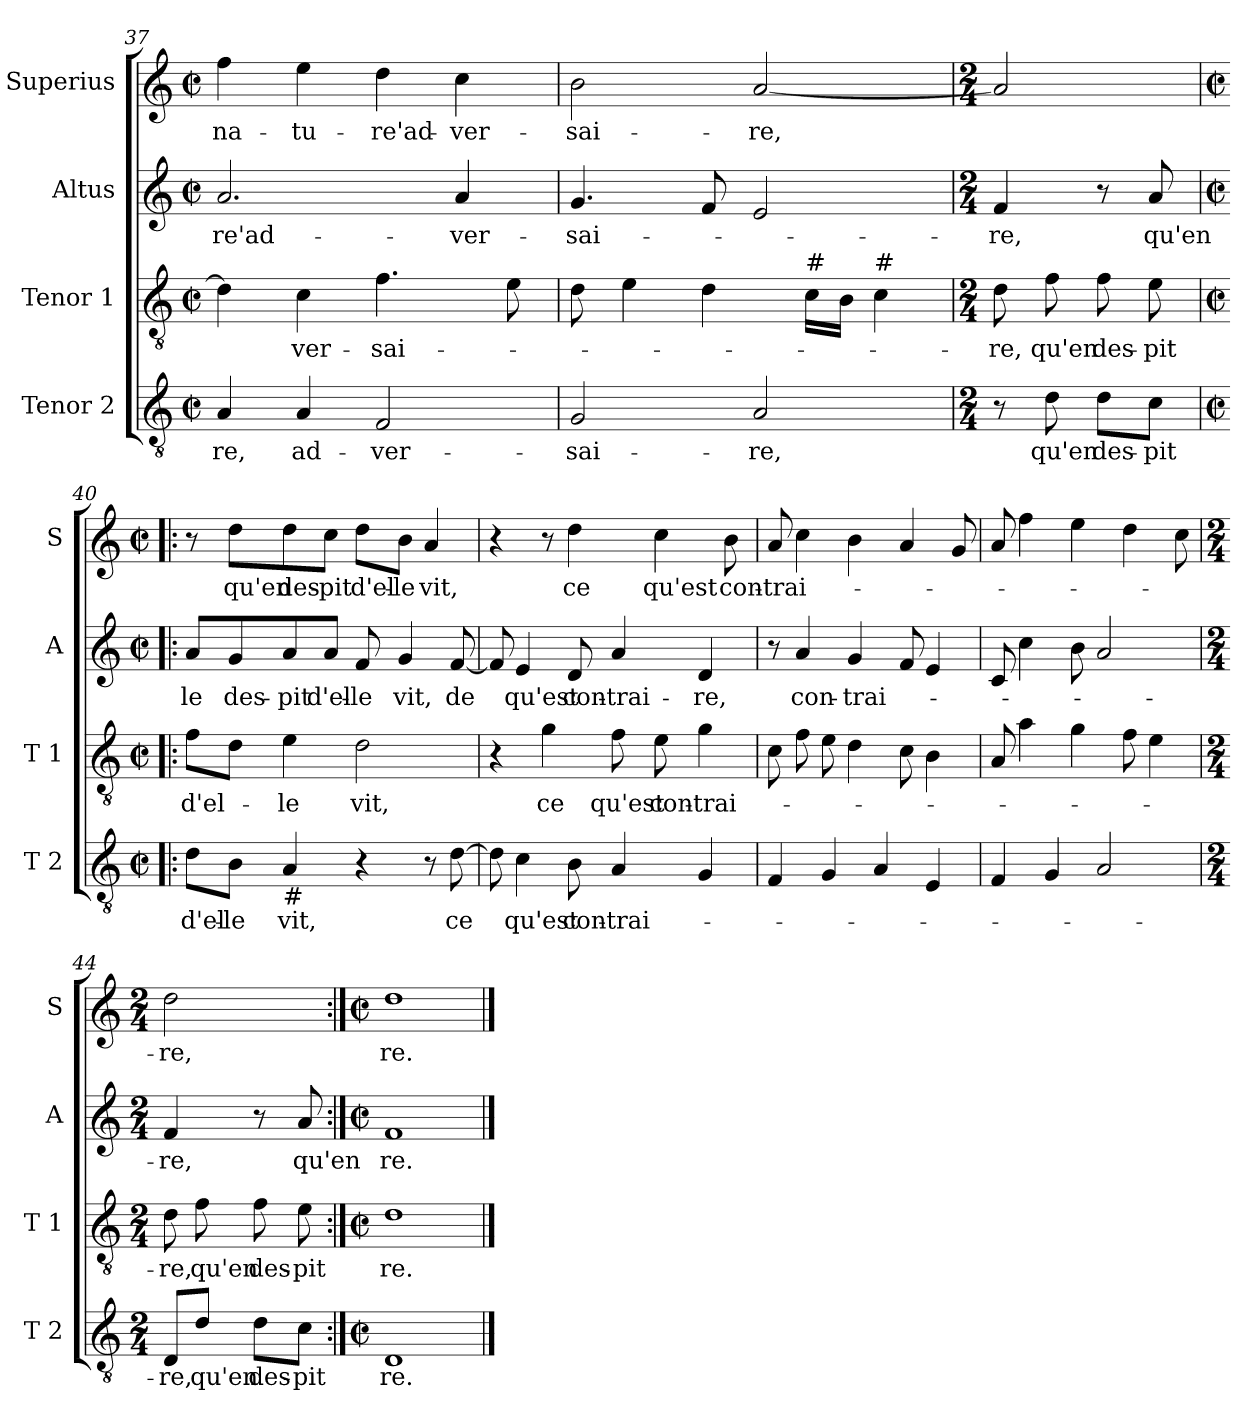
**kern	**text	**kern	**text	**kern	**text	**kern	**text
*part4	*part4	*part3	*part3	*part2	*part2	*part1	*part1
*staff4	*staff4	*staff3	*staff3	*staff2	*staff2	*staff1	*staff1
*I"Tenor 2	*	*I"Tenor 1	*	*I"Altus	*	*I"Superius	*
*I'T 2	*	*I'T 1	*	*I'A	*	*I'S	*
*clefGv2	*	*clefGv2	*	*clefG2	*	*clefG2	*
*k[]	*	*k[]	*	*k[]	*	*k[]	*
*C:	*	*C:	*	*C:	*	*C:	*
*M2/2	*	*M2/2	*	*M2/2	*	*M2/2	*
*met(c|)	*	*met(c|)	*	*met(c|)	*	*met(c|)	*
=37	=37	=37	=37	=37	=37	=37	=37
!	!LO:LY:b	!	!	!	!LO:LY:b	!	!LO:LY:b
4A/	-re,	4d\]	.	2.a/	-re'ad-	4ff\	na-
!	!LO:LY:b	!	!LO:LY:b	!	!	!	!LO:LY:b
4A/	ad-	4c\	-ver-	.	.	4ee\	-tu-
!	!LO:LY:b	!	!LO:LY:b	!	!	!	!LO:LY:b
2F/	-ver-	4.f\	-sai-	.	.	4dd\	-re'ad-
!	!	!	!	!	!LO:LY:b	!	!LO:LY:b
.	.	.	.	4a/	-ver-	4cc\	-ver-
.	.	8e\	.	.	.	.	.
!!LO:LB:g=z
=38	=38	=38	=38	=38	=38	=38	=38
!	!LO:LY:b	!	!	!	!LO:LY:b	!	!LO:LY:b
2G/	-sai-	8d\	.	4.g/	-sai-	2b\	-sai-
.	.	4e\	.	.	.	.	.
.	.	4d\	.	8f/	.	.	.
!	!LO:LY:b	!	!	!	!	!	!LO:LY:b
2A/	-re,	.	.	2e/	.	[2a/	-re,
!	!	!LO:TX:a:t=#	!	!	!	!	!
.	.	16c\LL	.	.	.	.	.
.	.	16B\JJ	.	.	.	.	.
!	!	!LO:TX:a:t=#	!	!	!	!	!
.	.	4c\	.	.	.	.	.
=39	=39	=39	=39	=39	=39	=39	=39
*M2/4	*	*M2/4	*	*M2/4	*	*M2/4	*
!	!	!	!LO:LY:b	!	!LO:LY:b	!	!
8r	.	8d\	-re,	4f/	-re,	2a/]	.
!	!LO:LY:b	!	!LO:LY:b	!	!	!	!
8d\	qu'en	8f\	qu'en	.	.	.	.
!	!LO:LY:b	!	!LO:LY:b	!	!	!	!
8d\L	des-	8f\	des-	8r	.	.	.
!	!LO:LY:b	!	!LO:LY:b	!	!LO:LY:b	!	!
8c\J	-pit	8e\	-pit	8a/	qu'en	.	.
=40!|:	=40!|:	=40!|:	=40!|:	=40!|:	=40!|:	=40!|:	=40!|:
*M2/2	*	*M2/2	*	*M2/2	*	*M2/2	*
*met(c|)	*	*met(c|)	*	*met(c|)	*	*met(c|)	*
!	!LO:LY:b	!	!LO:LY:b	!	!LO:LY:b	!	!
8d\L	d'el-	8f\L	d'el-	8a/L	le	8r	.
!	!LO:LY:b	!	!	!	!LO:LY:b	!	!LO:LY:b
8B\J	-le	8d\J	.	8g/	des-	8dd\L	qu'en
!LO:TX:b:t=#	!	!	!	!	!	!	!
!	!LO:LY:b	!	!LO:LY:b	!	!LO:LY:b	!	!LO:LY:b
4A/	vit,	4e\	-le	8a/	-pit	8dd\	des-
!	!	!	!	!	!LO:LY:b	!	!LO:LY:b
.	.	.	.	8a/J	d'el-	8cc\J	-pit
!	!	!	!LO:LY:b	!	!LO:LY:b	!	!LO:LY:b
4r	.	2d\	vit,	8f/	-le	8dd\L	d'el-
!	!	!	!	!	!LO:LY:b	!	!LO:LY:b
.	.	.	.	4g/	vit,	8b\J	-le
!	!	!	!	!	!	!	!LO:LY:b
8r	.	.	.	.	.	4a/	vit,
!	!LO:LY:b	!	!	!	!LO:LY:b	!	!
[8d\	ce	.	.	[8f/	de	.	.
=41	=41	=41	=41	=41	=41	=41	=41
8d\]	.	4r	.	8f/]	.	4r	.
!	!LO:LY:b	!	!	!	!LO:LY:b	!	!
4c\	qu'est	.	.	4e/	qu'est	.	.
!	!	!	!LO:LY:b	!	!	!	!
.	.	4g\	ce	.	.	8r	.
!	!LO:LY:b	!	!	!	!LO:LY:b	!	!LO:LY:b
8B\	con-	.	.	8d/	con-	4dd\	ce
!	!LO:LY:b	!	!LO:LY:b	!	!LO:LY:b	!	!
4A/	-trai-	8f\	qu'est	4a/	-trai-	.	.
!	!	!	!LO:LY:b	!	!	!	!LO:LY:b
.	.	8e\	con-	.	.	4cc\	qu'est
!	!	!	!LO:LY:b	!	!LO:LY:b	!	!
4G/	.	4g\	-trai-	4d/	-re,	.	.
!	!	!	!	!	!	!	!LO:LY:b
.	.	.	.	.	.	8b\	con-
!!LO:LB:g=z
=42	=42	=42	=42	=42	=42	=42	=42
!	!	!	!	!	!	!	!LO:LY:b
4F/	.	8c\	.	8r	.	8a/	-trai-
!	!	!	!	!	!LO:LY:b	!	!
.	.	8f\	.	4a/	con-	4cc\	.
4G/	.	8e\	.	.	.	.	.
!	!	!	!	!	!LO:LY:b	!	!
.	.	4d\	.	4g/	-trai-	4b\	.
4A/	.	.	.	.	.	.	.
.	.	8c\	.	8f/	.	4a/	.
4E/	.	4B\	.	4e/	.	.	.
.	.	.	.	.	.	8g/	.
=43	=43	=43	=43	=43	=43	=43	=43
4F/	.	8A/	.	8c/	.	8a/	.
.	.	4a\	.	4cc\	.	4ff\	.
4G/	.	.	.	.	.	.	.
.	.	4g\	.	8b\	.	4ee\	.
2A/	.	.	.	2a/	.	.	.
.	.	8f\	.	.	.	4dd\	.
.	.	4e\	.	.	.	.	.
.	.	.	.	.	.	8cc\	.
=44	=44	=44	=44	=44	=44	=44	=44
*M2/4	*	*M2/4	*	*M2/4	*	*M2/4	*
!	!LO:LY:b	!	!LO:LY:b	!	!LO:LY:b	!	!LO:LY:b
8D/L	-re,	8d\	-re,	4f/	-re,	2dd\	-re,
!	!LO:LY:b	!	!LO:LY:b	!	!	!	!
8d/J	qu'en	8f\	qu'en	.	.	.	.
!	!LO:LY:b	!	!LO:LY:b	!	!	!	!
8d\L	des-	8f\	des-	8r	.	.	.
!	!LO:LY:b	!	!LO:LY:b	!	!LO:LY:b	!	!
8c\J	-pit	8e\	-pit	8a/	qu'en	.	.
=45:|!	=45:|!	=45:|!	=45:|!	=45:|!	=45:|!	=45:|!	=45:|!
*M2/2	*	*M2/2	*	*M2/2	*	*M2/2	*
*met(c|)	*	*met(c|)	*	*met(c|)	*	*met(c|)	*
!	!LO:LY:b	!	!LO:LY:b	!	!LO:LY:b	!	!LO:LY:b
1D	re.	1d	re.	1f	re.	1dd	re.
==	==	==	==	==	==	==	==
*-	*-	*-	*-	*-	*-	*-	*-
